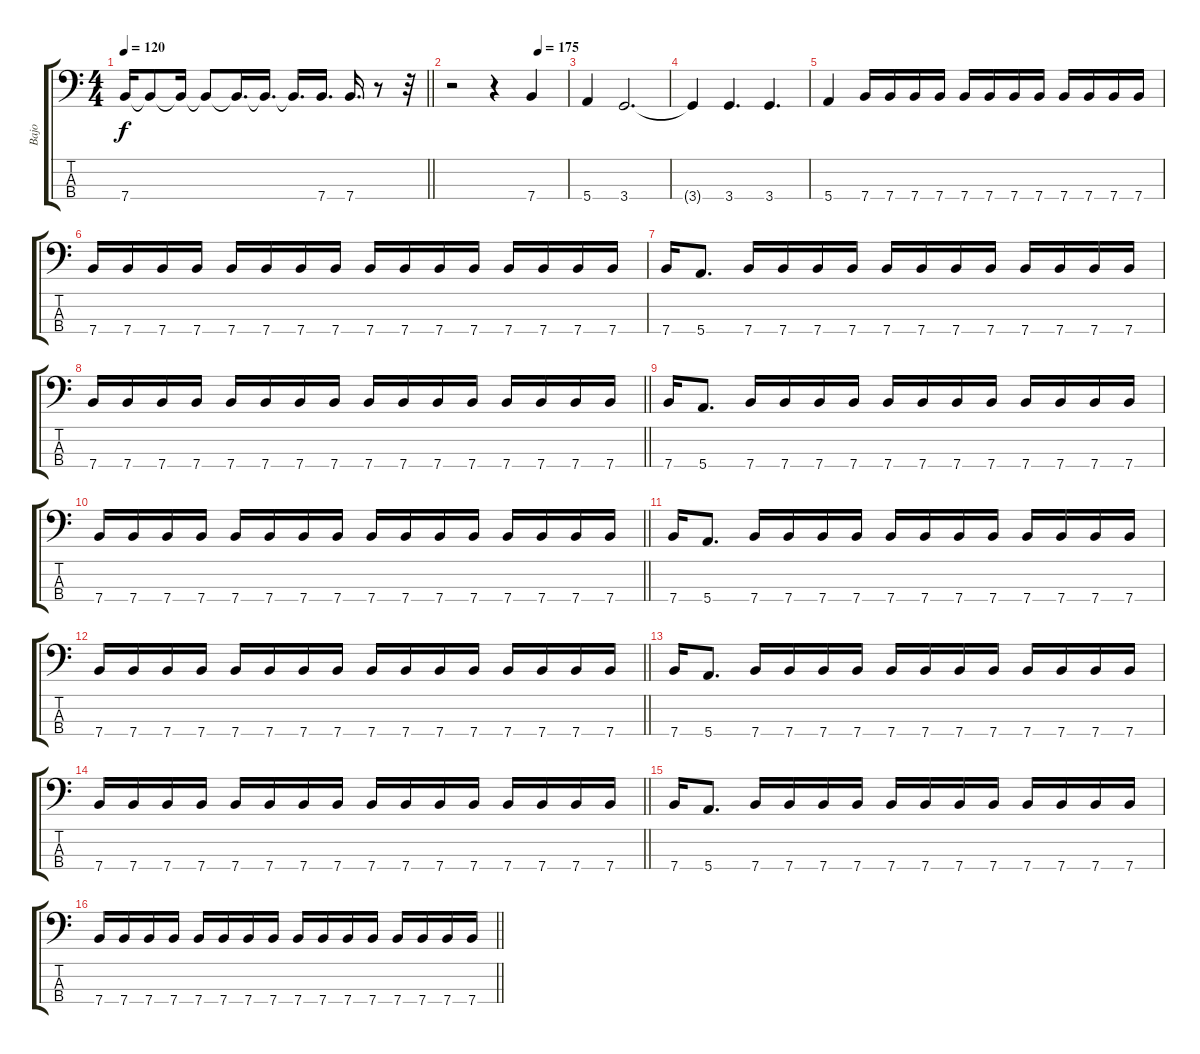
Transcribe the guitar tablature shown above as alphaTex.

\track ("Bajo" "Bajo") {instrument electricbassfinger}
\staff {score tabs}
\tuning (G2 D2 A1 E1) {hide}
\ts (4 4)
\tempo 120
\clef f4
\barLineRight lightlight
\ks c
7.4.16{dy f volume 16} 7.4{t}.8 7.4{t}.16 7.4{t}.8 7.4{t}.16{d} 7.4{t}.16{d} 7.4{t}.16{d} 7.4.16{d} 7.4.16{d} r.8 r.32 |
\tempo (175 0.75)
r.2 r.4 7.4.4 |
5.4.4 3.4.2{d} |
3.4{t}.4 3.4.4{d} 3.4.4{d} |
5.4.4 7.4.16 7.4.16 7.4.16 7.4.16 7.4.16 7.4.16 7.4.16 7.4.16 7.4.16 7.4.16 7.4.16 7.4.16 |
7.4.16 7.4.16 7.4.16 7.4.16 7.4.16 7.4.16 7.4.16 7.4.16 7.4.16 7.4.16 7.4.16 7.4.16 7.4.16 7.4.16 7.4.16 7.4.16 |
7.4.16 5.4.8{d} 7.4.16 7.4.16 7.4.16 7.4.16 7.4.16 7.4.16 7.4.16 7.4.16 7.4.16 7.4.16 7.4.16 7.4.16 |
\barLineRight lightlight
7.4.16 7.4.16 7.4.16 7.4.16 7.4.16 7.4.16 7.4.16 7.4.16 7.4.16 7.4.16 7.4.16 7.4.16 7.4.16 7.4.16 7.4.16 7.4.16 |
7.4.16 5.4.8{d} 7.4.16 7.4.16 7.4.16 7.4.16 7.4.16 7.4.16 7.4.16 7.4.16 7.4.16 7.4.16 7.4.16 7.4.16 |
\barLineRight lightlight
7.4.16 7.4.16 7.4.16 7.4.16 7.4.16 7.4.16 7.4.16 7.4.16 7.4.16 7.4.16 7.4.16 7.4.16 7.4.16 7.4.16 7.4.16 7.4.16 |
7.4.16 5.4.8{d} 7.4.16 7.4.16 7.4.16 7.4.16 7.4.16 7.4.16 7.4.16 7.4.16 7.4.16 7.4.16 7.4.16 7.4.16 |
\barLineRight lightlight
7.4.16 7.4.16 7.4.16 7.4.16 7.4.16 7.4.16 7.4.16 7.4.16 7.4.16 7.4.16 7.4.16 7.4.16 7.4.16 7.4.16 7.4.16 7.4.16 |
7.4.16 5.4.8{d} 7.4.16 7.4.16 7.4.16 7.4.16 7.4.16 7.4.16 7.4.16 7.4.16 7.4.16 7.4.16 7.4.16 7.4.16 |
\barLineRight lightlight
7.4.16 7.4.16 7.4.16 7.4.16 7.4.16 7.4.16 7.4.16 7.4.16 7.4.16 7.4.16 7.4.16 7.4.16 7.4.16 7.4.16 7.4.16 7.4.16 |
7.4.16 5.4.8{d} 7.4.16 7.4.16 7.4.16 7.4.16 7.4.16 7.4.16 7.4.16 7.4.16 7.4.16 7.4.16 7.4.16 7.4.16 |
\barLineRight lightlight
7.4.16 7.4.16 7.4.16 7.4.16 7.4.16 7.4.16 7.4.16 7.4.16 7.4.16 7.4.16 7.4.16 7.4.16 7.4.16 7.4.16 7.4.16 7.4.16
